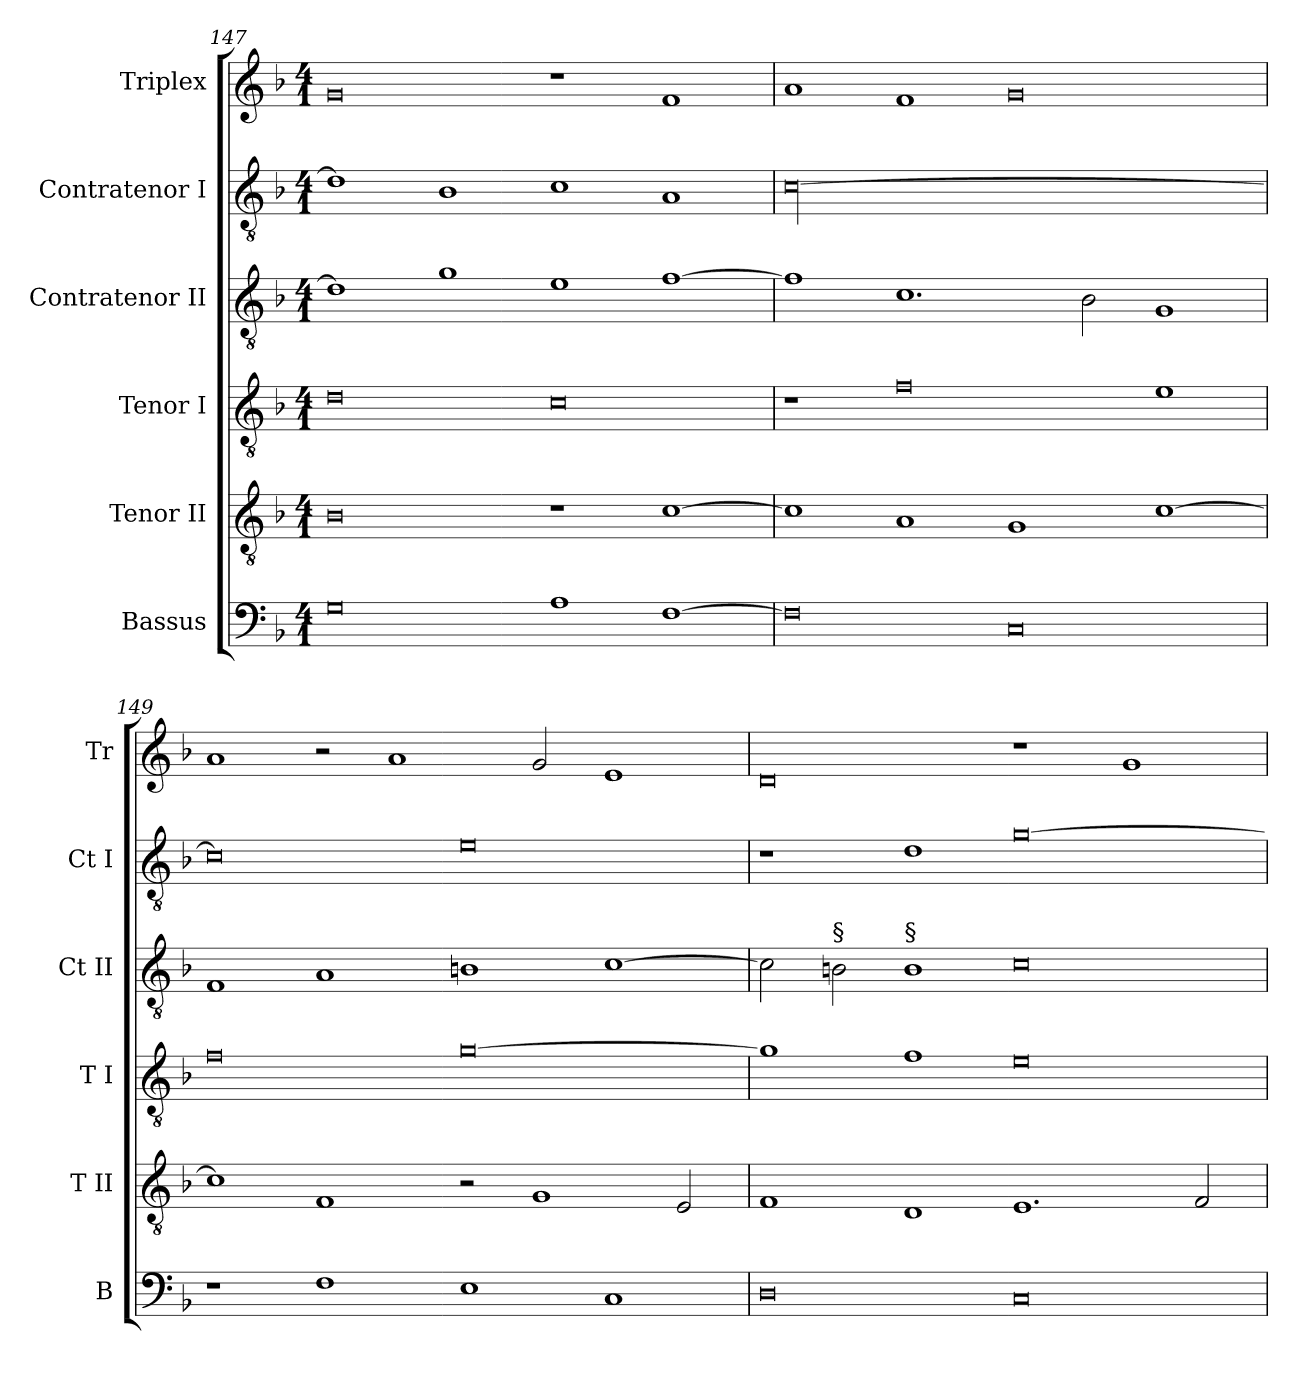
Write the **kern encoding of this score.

**kern	**kern	**kern	**kern	**kern	**kern
*part6	*part5	*part4	*part3	*part2	*part1
*staff6	*staff5	*staff4	*staff3	*staff2	*staff1
*I"Bassus	*I"Tenor II	*I"Tenor I	*I"Contratenor II	*I"Contratenor I	*I"Triplex
*I'B	*I'T II	*I'T I	*I'Ct II	*I'Ct I	*I'Tr
*clefF4	*clefGv2	*clefGv2	*clefGv2	*clefGv2	*clefG2
*	*ITrd7c12	*ITrd7c12	*ITrd7c12	*ITrd7c12	*
*k[b-]	*k[b-]	*k[b-]	*k[b-]	*k[b-]	*k[b-]
*F:	*F:	*F:	*F:	*F:	*F:
*M4/1	*M4/1	*M4/1	*M4/1	*M4/1	*M4/1
=147	=147	=147	=147	=147	=147
0Gi	0BB-i	0Di	1Di]	1Di]	0gi
.	.	.	1Gi	1BB-i	.
1Ai	1r	0Ci	1Ei	1Ci	1r
[>1Fi	[>1Ci	.	[>1Fi	1AAi	1fi
=148`	=148`	=148`	=148`	=148`	=148`
0Fi]	1Ci]	1r	1Fi]	[>00Ci	1ai
.	1AAi	0Fi	1.Ci	.	1fi
0Ci	1GGi	.	.	.	0gi
.	.	.	2BB-i\	.	.
.	[>1Ci	1Ei	1GGi	.	.
!!LO:LB:g=z
=149`	=149`	=149`	=149`	=149`	=149`
1r	1Ci]	0Fi	1FFi	0Ci]	1ai
1Fi	1FFi	.	1AAi	.	2r
.	.	.	.	.	1ai
1Ei	2r	[>0Gi	1BBni	0Ei	.
.	1GGi	.	.	.	2gi/
1Ci	.	.	[>1Ci	.	1ei
.	2EEi/	.	.	.	.
=150`	=150`	=150`	=150`	=150`	=150`
0Di	1FFi	1Gi]	2Ci\]	1r	0di
!	!	!	!LO:TX:a:t=§	!	!
.	.	.	2BBi\	.	.
!	!	!	!LO:TX:a:t=§	!	!
.	1DDi	1Fi	1BBi	1Di	.
0Ci	1.EEi	0Ei	0Ci	[>0Gi	1r
.	.	.	.	.	1gi
.	2FFi/	.	.	.	.
=`	=`	=`	=`	=`	=`
*-	*-	*-	*-	*-	*-
